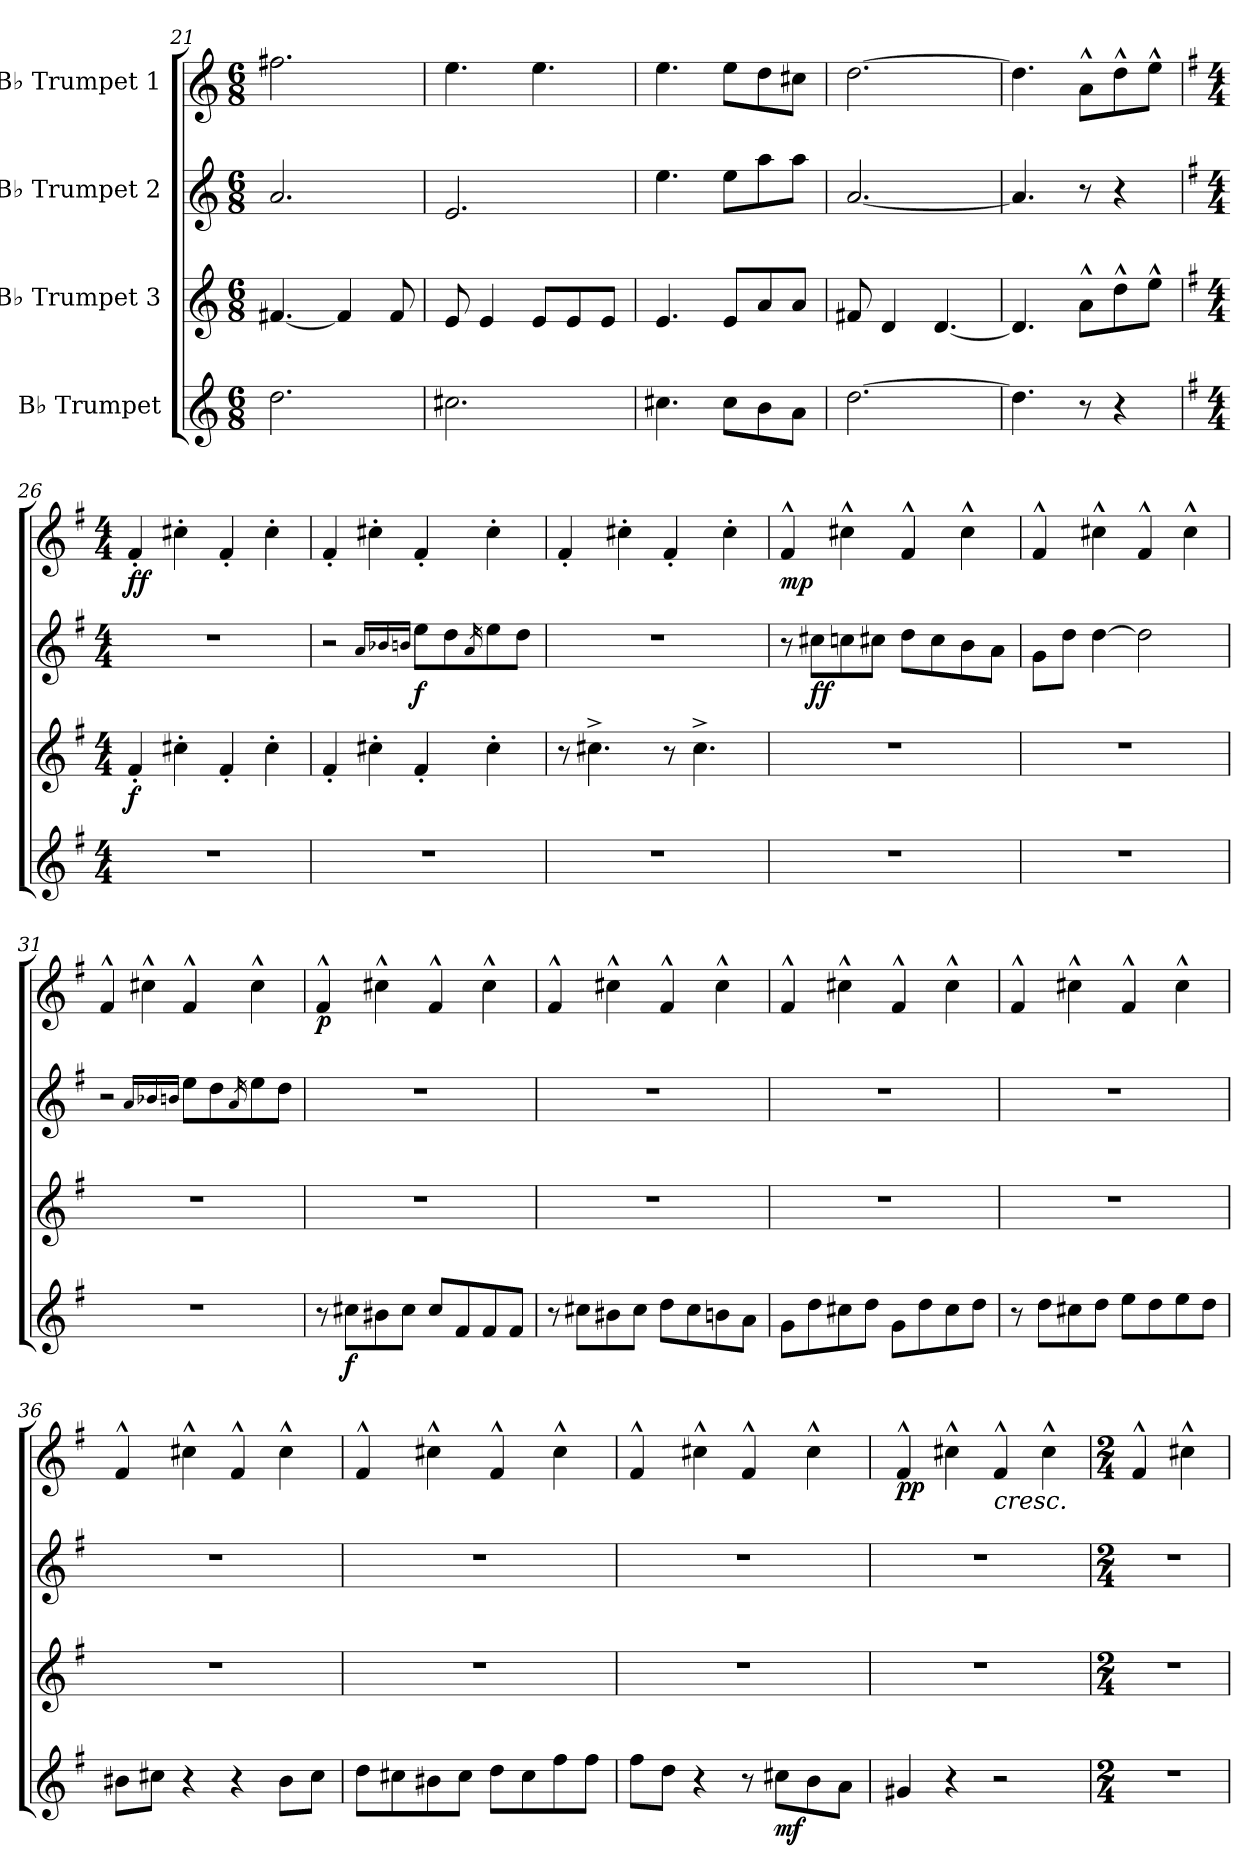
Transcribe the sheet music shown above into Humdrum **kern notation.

**kern	**dynam	**kern	**dynam	**kern	**dynam	**kern	**dynam
*part4	*part4	*part3	*part3	*part2	*part2	*part1	*part1
*staff4	*staff4	*staff3	*staff3	*staff2	*staff2	*staff1	*staff1
*I"B♭ Trumpet	*	*I"B♭ Trumpet 3	*	*I"B♭ Trumpet 2	*	*I"B♭ Trumpet 1	*
*clefG2	*	*clefG2	*	*clefG2	*	*clefG2	*
*ITrd1c2	*	*ITrd1c2	*	*ITrd1c2	*	*ITrd1c2	*
*k[b-e-]	*	*k[b-e-]	*	*k[b-e-]	*	*k[b-e-]	*
*M6/8	*	*M6/8	*	*M6/8	*	*M6/8	*
=21	=21	=21	=21	=21	=21	=21	=21
2.cc\	.	[4.en/	.	2.g/	.	2.een\	.
.	.	4e/]	.	.	.	.	.
.	.	8e/	.	.	.	.	.
=22	=22	=22	=22	=22	=22	=22	=22
2.bn\	.	8d/	.	2.d/	.	4.dd\	.
.	.	4d/	.	.	.	.	.
.	.	8d/L	.	.	.	4.dd\	.
.	.	8d/	.	.	.	.	.
.	.	8d/J	.	.	.	.	.
=23	=23	=23	=23	=23	=23	=23	=23
4.bn\	.	4.d/	.	4.dd\	.	4.dd\	.
8b\L	.	8d/L	.	8dd\L	.	8dd\L	.
8a\	.	8g/	.	8gg\	.	8cc\	.
8g\J	.	8g/J	.	8gg\J	.	8bn\J	.
=24	=24	=24	=24	=24	=24	=24	=24
[2.cc\	.	8en/	.	[2.g/	.	[2.cc\	.
.	.	4c/	.	.	.	.	.
.	.	[4.c/	.	.	.	.	.
!!LO:LB:g=z
=25	=25	=25	=25	=25	=25	=25	=25
4.cc\]	.	4.c/]	.	4.g/]	.	4.cc\]	.
8r	.	8g^^\L	.	8r	.	8g^^\L	.
4r	.	8cc^^\	.	4r	.	8cc^^\	.
.	.	8dd^^\J	.	.	.	8dd^^\J	.
=26	=26	=26	=26	=26	=26	=26	=26
*k[b-]	*	*k[b-]	*	*k[b-]	*	*k[b-]	*
*M4/4	*	*M4/4	*	*M4/4	*	*M4/4	*
*	*	*	*	*	*	*MM80	*
!	!	!	!LO:DY:b	!	!	!	!LO:DY:b
1r	.	4e'/	f	1r	.	4e'/	ff
.	.	4bn'\	.	.	.	4bn'\	.
.	.	4e'/	.	.	.	4e'/	.
.	.	4b'\	.	.	.	4b'\	.
=27	=27	=27	=27	=27	=27	=27	=27
1r	.	4e'/	.	2r	.	4e'/	.
.	.	4bn'\	.	.	.	4bn'\	.
.	.	.	.	16qg/LL	.	.	.
.	.	.	.	16qa-X/	.	.	.
.	.	.	.	16qan/JJ	.	.	.
!	!	!	!	!	!LO:DY:b	!	!
.	.	4e'/	.	8dd\L	f	4e'/	.
.	.	.	.	8cc\	.	.	.
.	.	.	.	16qg/	.	.	.
.	.	4b'\	.	8dd\	.	4b'\	.
.	.	.	.	8cc\J	.	.	.
=28	=28	=28	=28	=28	=28	=28	=28
1r	.	8r	.	1r	.	4e'/	.
.	.	4.bn^\	.	.	.	.	.
.	.	.	.	.	.	4bn'\	.
.	.	8r	.	.	.	4e'/	.
.	.	4.b^\	.	.	.	.	.
.	.	.	.	.	.	4b'\	.
=29	=29	=29	=29	=29	=29	=29	=29
!	!	!	!	!	!	!	!LO:DY:b
1r	.	1r	.	8r	.	4e^^/	mp
!	!	!	!	!	!LO:DY:b	!	!
.	.	.	.	8bn\L	ff	.	.
.	.	.	.	8b-X\	.	4bn^^\	.
.	.	.	.	8bn\J	.	.	.
.	.	.	.	8cc\L	.	4e^^/	.
.	.	.	.	8b\	.	.	.
.	.	.	.	8a\	.	4b^^\	.
.	.	.	.	8g\J	.	.	.
!!LO:LB:g=z
=30	=30	=30	=30	=30	=30	=30	=30
1r	.	1r	.	8f\L	.	4e^^/	.
.	.	.	.	8cc\J	.	.	.
.	.	.	.	[4cc\	.	4bn^^\	.
.	.	.	.	2cc\]	.	4e^^/	.
.	.	.	.	.	.	4b^^\	.
=31	=31	=31	=31	=31	=31	=31	=31
1r	.	1r	.	2r	.	4e^^/	.
.	.	.	.	.	.	4bn^^\	.
.	.	.	.	16qg/LL	.	.	.
.	.	.	.	16qa-X/	.	.	.
.	.	.	.	16qan/JJ	.	.	.
.	.	.	.	8dd\L	.	4e^^/	.
.	.	.	.	8cc\	.	.	.
.	.	.	.	16qg/	.	.	.
.	.	.	.	8dd\	.	4b^^\	.
.	.	.	.	8cc\J	.	.	.
=32	=32	=32	=32	=32	=32	=32	=32
!	!	!	!	!	!	!	!LO:DY:b
8r	.	1r	.	1r	.	4e^^/	p
!	!LO:DY:b	!	!	!	!	!	!
8bn\L	f	.	.	.	.	.	.
8a#X\	.	.	.	.	.	4bn^^\	.
8b\J	.	.	.	.	.	.	.
8b/L	.	.	.	.	.	4e^^/	.
8e/	.	.	.	.	.	.	.
8e/	.	.	.	.	.	4b^^\	.
8e/J	.	.	.	.	.	.	.
=33	=33	=33	=33	=33	=33	=33	=33
8r	.	1r	.	1r	.	4e^^/	.
8bn\L	.	.	.	.	.	.	.
8a#X\	.	.	.	.	.	4bn^^\	.
8b\J	.	.	.	.	.	.	.
8cc\L	.	.	.	.	.	4e^^/	.
8b\	.	.	.	.	.	.	.
8an\	.	.	.	.	.	4b^^\	.
8g\J	.	.	.	.	.	.	.
!!LO:PB:g=z
=34	=34	=34	=34	=34	=34	=34	=34
8f\L	.	1r	.	1r	.	4e^^/	.
8cc\	.	.	.	.	.	.	.
8bn\	.	.	.	.	.	4bn^^\	.
8cc\J	.	.	.	.	.	.	.
8f\L	.	.	.	.	.	4e^^/	.
8cc\	.	.	.	.	.	.	.
8b\	.	.	.	.	.	4b^^\	.
8cc\J	.	.	.	.	.	.	.
=35	=35	=35	=35	=35	=35	=35	=35
8r	.	1r	.	1r	.	4e^^/	.
8cc\L	.	.	.	.	.	.	.
8bn\	.	.	.	.	.	4bn^^\	.
8cc\J	.	.	.	.	.	.	.
8dd\L	.	.	.	.	.	4e^^/	.
8cc\	.	.	.	.	.	.	.
8dd\	.	.	.	.	.	4b^^\	.
8cc\J	.	.	.	.	.	.	.
=36	=36	=36	=36	=36	=36	=36	=36
8a#X\L	.	1r	.	1r	.	4e^^/	.
8bn\J	.	.	.	.	.	.	.
4r	.	.	.	.	.	4bn^^\	.
4r	.	.	.	.	.	4e^^/	.
8a#\L	.	.	.	.	.	4b^^\	.
8b\J	.	.	.	.	.	.	.
=37	=37	=37	=37	=37	=37	=37	=37
8cc\L	.	1r	.	1r	.	4e^^/	.
8bn\	.	.	.	.	.	.	.
8a#X\	.	.	.	.	.	4bn^^\	.
8b\J	.	.	.	.	.	.	.
8cc\L	.	.	.	.	.	4e^^/	.
8b\	.	.	.	.	.	.	.
8ee\	.	.	.	.	.	4b^^\	.
8ee\J	.	.	.	.	.	.	.
!!LO:LB:g=z
=38	=38	=38	=38	=38	=38	=38	=38
8ee\L	.	1r	.	1r	.	4e^^/	.
8cc\J	.	.	.	.	.	.	.
4r	.	.	.	.	.	4bn^^\	.
8r	.	.	.	.	.	4e^^/	.
!	!LO:DY:b	!	!	!	!	!	!
8bn\L	mf	.	.	.	.	.	.
8a\	.	.	.	.	.	4b^^\	.
8g\J	.	.	.	.	.	.	.
=39	=39	=39	=39	=39	=39	=39	=39
!	!	!	!	!	!	!	!LO:DY:b
4f#X/	.	1r	.	1r	.	4e^^/	pp
4r	.	.	.	.	.	4bn^^\	.
!	!	!	!	!	!	!LO:TX:b:i:t=cresc.	!
2r	.	.	.	.	.	4e^^/	.
.	.	.	.	.	.	4b^^\	.
=40	=40	=40	=40	=40	=40	=40	=40
*M2/4	*	*M2/4	*	*M2/4	*	*M2/4	*
2r	.	2r	.	2r	.	4e^^/	.
.	.	.	.	.	.	4bn^^\	.
=	=	=	=	=	=	=	=
*-	*-	*-	*-	*-	*-	*-	*-
